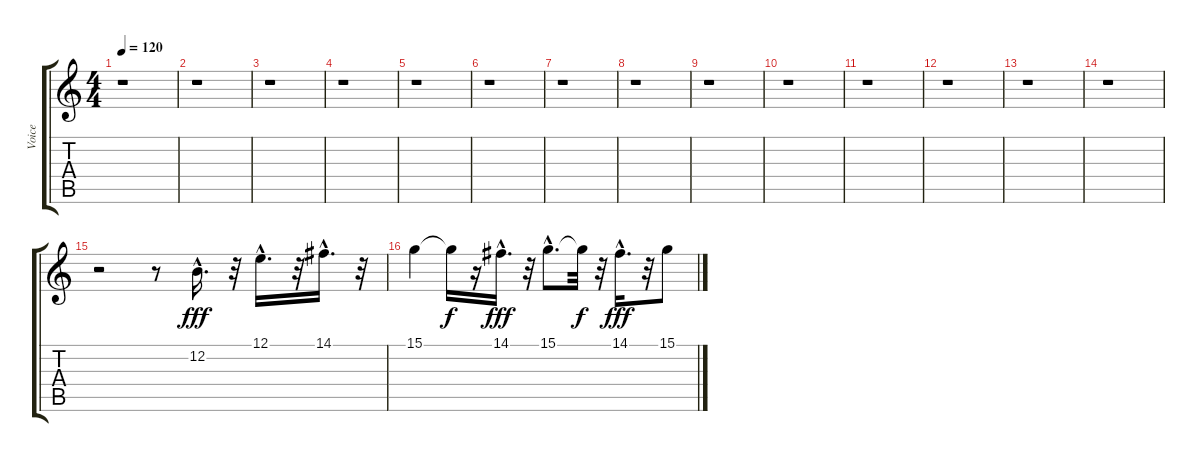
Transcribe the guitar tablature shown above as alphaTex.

\track ("Voice" "Voice") {instrument synthvoice}
\staff {score tabs}
\tuning (E4 B3 G3 D3 A2 E2) {hide}
\ts (4 4)
\tempo 120
\clef g2
\ks c
r.1{dy fff instrument synthvoice} |
r.1 |
r.1 |
r.1 |
r.1 |
r.1 |
r.1 |
r.1 |
r.1 |
r.1 |
r.1 |
r.1 |
r.1 |
r.1 |
r.2 r.8 12.2{hac}.16{d instrument synthbrass1} r.32 12.1{hac}.16{d} r.32 14.1{hac}.16{d} r.32 |
15.1.4 15.1{t}.16{dy f} r.16 14.1{hac}.16{d dy fff} r.32 15.1{hac}.8{d} 15.1{t}.32{dy f} r.32 14.1{hac}.16{d dy fff} r.32 15.1.8
